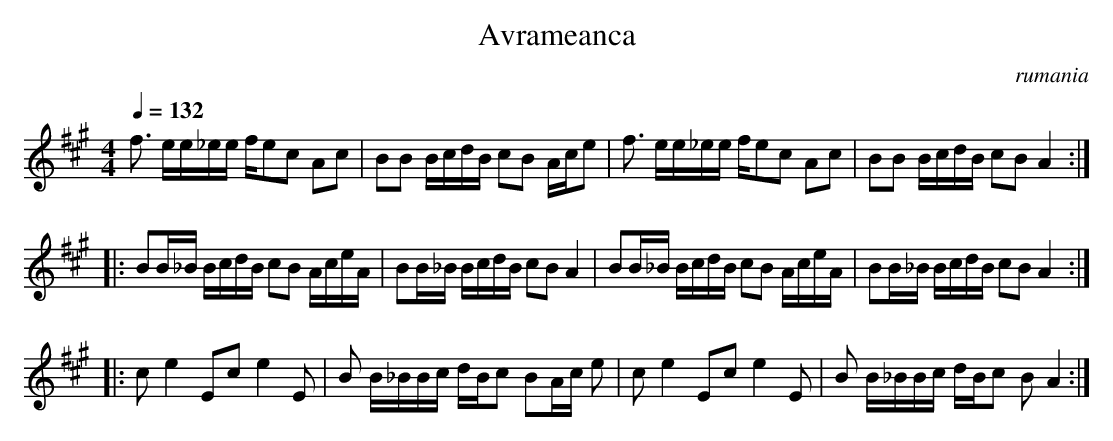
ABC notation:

X:1
T:Avrameanca
O:rumania
M:4/4
L:1/8
Q:1/4=132
K:A
V:1
f3/2 e/e/_e/e/ f/ec Ac |BB B/c/d/B/ cB A/c/e |f3/2 e/e/_e/e/ f/ec Ac |BB B/c/d/B/ cB A2 :| |:
BB/_B/ B/c/d/B/ cB A/c/e/A/ |BB/_B/ B/c/d/B/ cB A2 |BB/_B/ B/c/d/B/ cB A/c/e/A/ |BB/_B/ B/c/d/B/ cB A2 :| |:
ce2 Ec e2 E|B B/_B/B/c/ d/B/c BA/c/ e|c e2 Ec e2 E|B B/_B/B/c/ d/B/c BA2 :|
